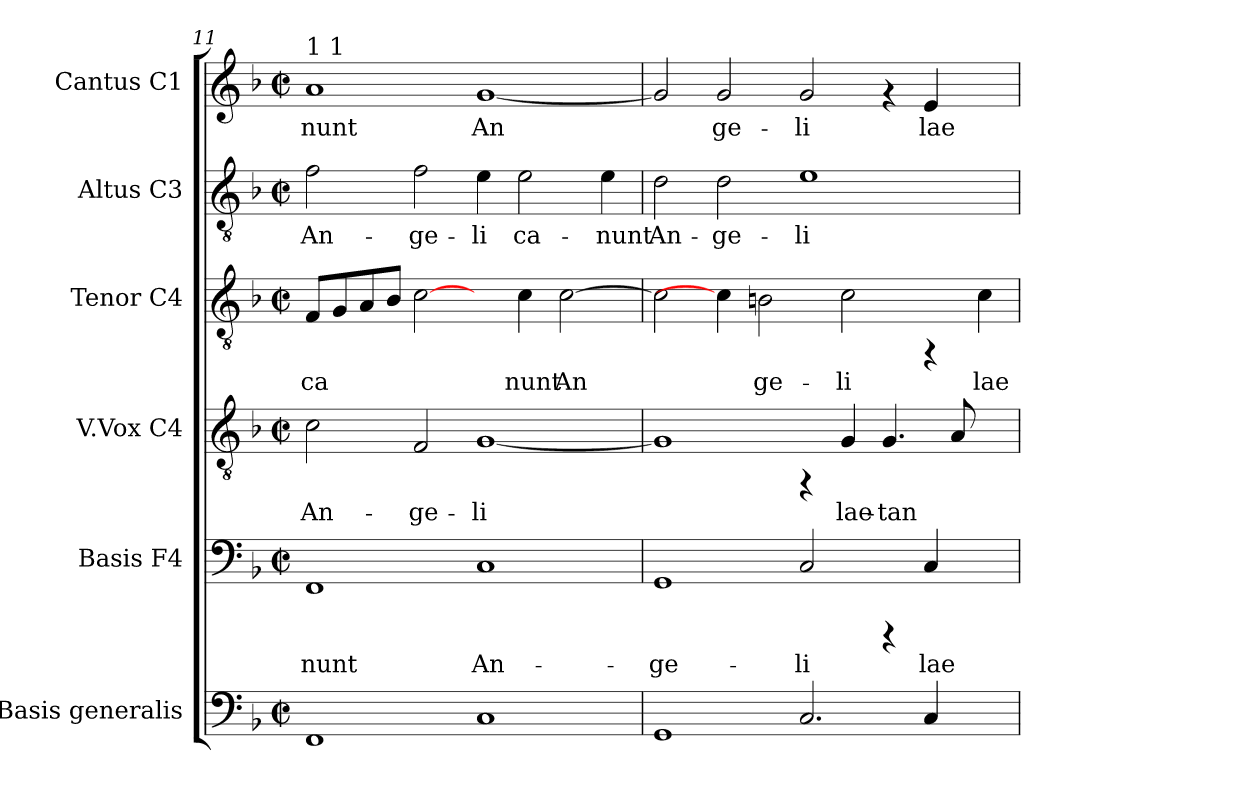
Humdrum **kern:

**kern	**kern	**text	**kern	**text	**kern	**text	**kern	**text	**kern	**text
*part6	*part5	*part5	*part4	*part4	*part3	*part3	*part2	*part2	*part1	*part1
*staff6	*staff5	*staff5	*staff4	*staff4	*staff3	*staff3	*staff2	*staff2	*staff1	*staff1
*I"Basis  generalis	*I"Basis  F4	*	*I"V.Vox  C4	*	*I"Tenor  C4	*	*I"Altus  C3	*	*I"Cantus  C1	*
*	*I'B	*	*	*	*I'T	*	*I'A	*	*I'C	*
!!LO:PB:g=z
*clefF4	*clefF4	*	*clefGv2	*	*clefGv2	*	*clefGv2	*	*clefG2	*
*k[b-]	*k[b-]	*	*k[b-]	*	*k[b-]	*	*k[b-]	*	*k[b-]	*
*F:	*F:	*	*F:	*	*F:	*	*F:	*	*F:	*
*M2/2	*M2/2	*	*M2/2	*	*M2/2	*	*M2/2	*	*M2/2	*
*met(c|)	*met(c|)	*	*met(c|)	*	*met(c|)	*	*met(c|)	*	*met(c|)	*
=11	=11	=11	=11	=11	=11	=11	=11	=11	=11	=11
!	!	!	!	!	!	!	!	!	!LO:TX:a:t=1 1	!
!	!	!LO:LY:b:cj	!	!LO:LY:b:cj	!	!LO:LY:b:cj	!	!LO:LY:b:cj	!	!LO:LY:b:cj
1FF	1FF	-nunt	2c\	An-	8F/L	ca-	2f\	An-	1a	-nunt
!	!	!	!	!	!	!LO:LY:b:cj	!	!	!	!
.	.	.	.	.	8G/	--	.	.	.	.
!	!	!	!	!	!	!LO:LY:b:cj	!	!	!	!
.	.	.	.	.	8A/	--	.	.	.	.
!	!	!	!	!	!	!LO:LY:b:cj	!	!	!	!
.	.	.	.	.	8B-/J	--	.	.	.	.
!	!	!	!	!LO:LY:b:cj	!	!LO:LY:b:cj	!	!LO:LY:b:cj	!	!
.	.	.	2F/	-ge-	[2c\	--	2f\	-ge-	.	.
!	!	!LO:LY:b:cj	!	!LO:LY:b:cj	!	!	!	!LO:LY:b:cj	!	!LO:LY:b:cj
1C	1C	An-	[<1G	-li	4ryy	.	4e\	-li	[<1g	An-
!	!	!	!	!	!	!LO:LY:b:cj	!	!LO:LY:b:cj	!	!
.	.	.	.	.	4c\	-nunt	2e\	ca-	.	.
!	!	!	!	!	!	!LO:LY:b:cj	!	!	!	!
.	.	.	.	.	[>2c\	An-	.	.	.	.
!	!	!	!	!	!	!	!	!LO:LY:b:cj	!	!
.	.	.	.	.	.	.	4e\	-nunt	.	.
=12	=12	=12	=12	=12	=12	=12	=12	=12	=12	=12
!	!	!LO:LY:b:cj	!	!LO:LY:b:cj	!	!LO:LY:b:cj	!	!LO:LY:b:cj	!	!LO:LY:b:cj
1GG	1GG	-ge-	1G]	.	2c\]	--	2d\	An-	2g/]	--
!	!	!	!	!	!	!	!	!LO:LY:b:cj	!	!LO:LY:b:cj
.	.	.	.	.	4c\]	.	2d\	-ge-	2g/	-ge-
!	!	!	!	!	!	!LO:LY:b:cj	!	!	!	!
.	.	.	.	.	2Bn\	-ge-	.	.	.	.
!	!	!LO:LY:b:cj	!	!	!	!	!	!LO:LY:b:cj	!	!LO:LY:b:cj
2.C/	2C/	-li	4rFF	.	.	.	1e	-li	2g/	-li
!	!	!	!	!LO:LY:b:cj	!	!LO:LY:b:cj	!	!	!	!
.	.	.	4G/	lae-	2c\	-li	.	.	.	.
!	!	!	!	!LO:LY:b:cj	!	!	!	!	!	!
.	4rCCC	.	4.G/	-tan-	.	.	.	.	4rf	.
!	!	!LO:LY:b:cj	!	!	!	!	!	!	!	!LO:LY:b:cj
4C/	4C/	lae-	.	.	4rFF	.	.	.	4e/	lae-
!	!	!	!	!LO:LY:b:cj	!	!	!	!	!	!
.	.	.	8A/	--	.	.	.	.	.	.
!	!	!	!	!	!	!LO:LY:b:cj	!	!	!	!
4ryy	4ryy	.	4ryy	.	4c\	lae-	4ryy	.	4ryy	.
=	=	=	=	=	=	=	=	=	=	=
*-	*-	*-	*-	*-	*-	*-	*-	*-	*-	*-
